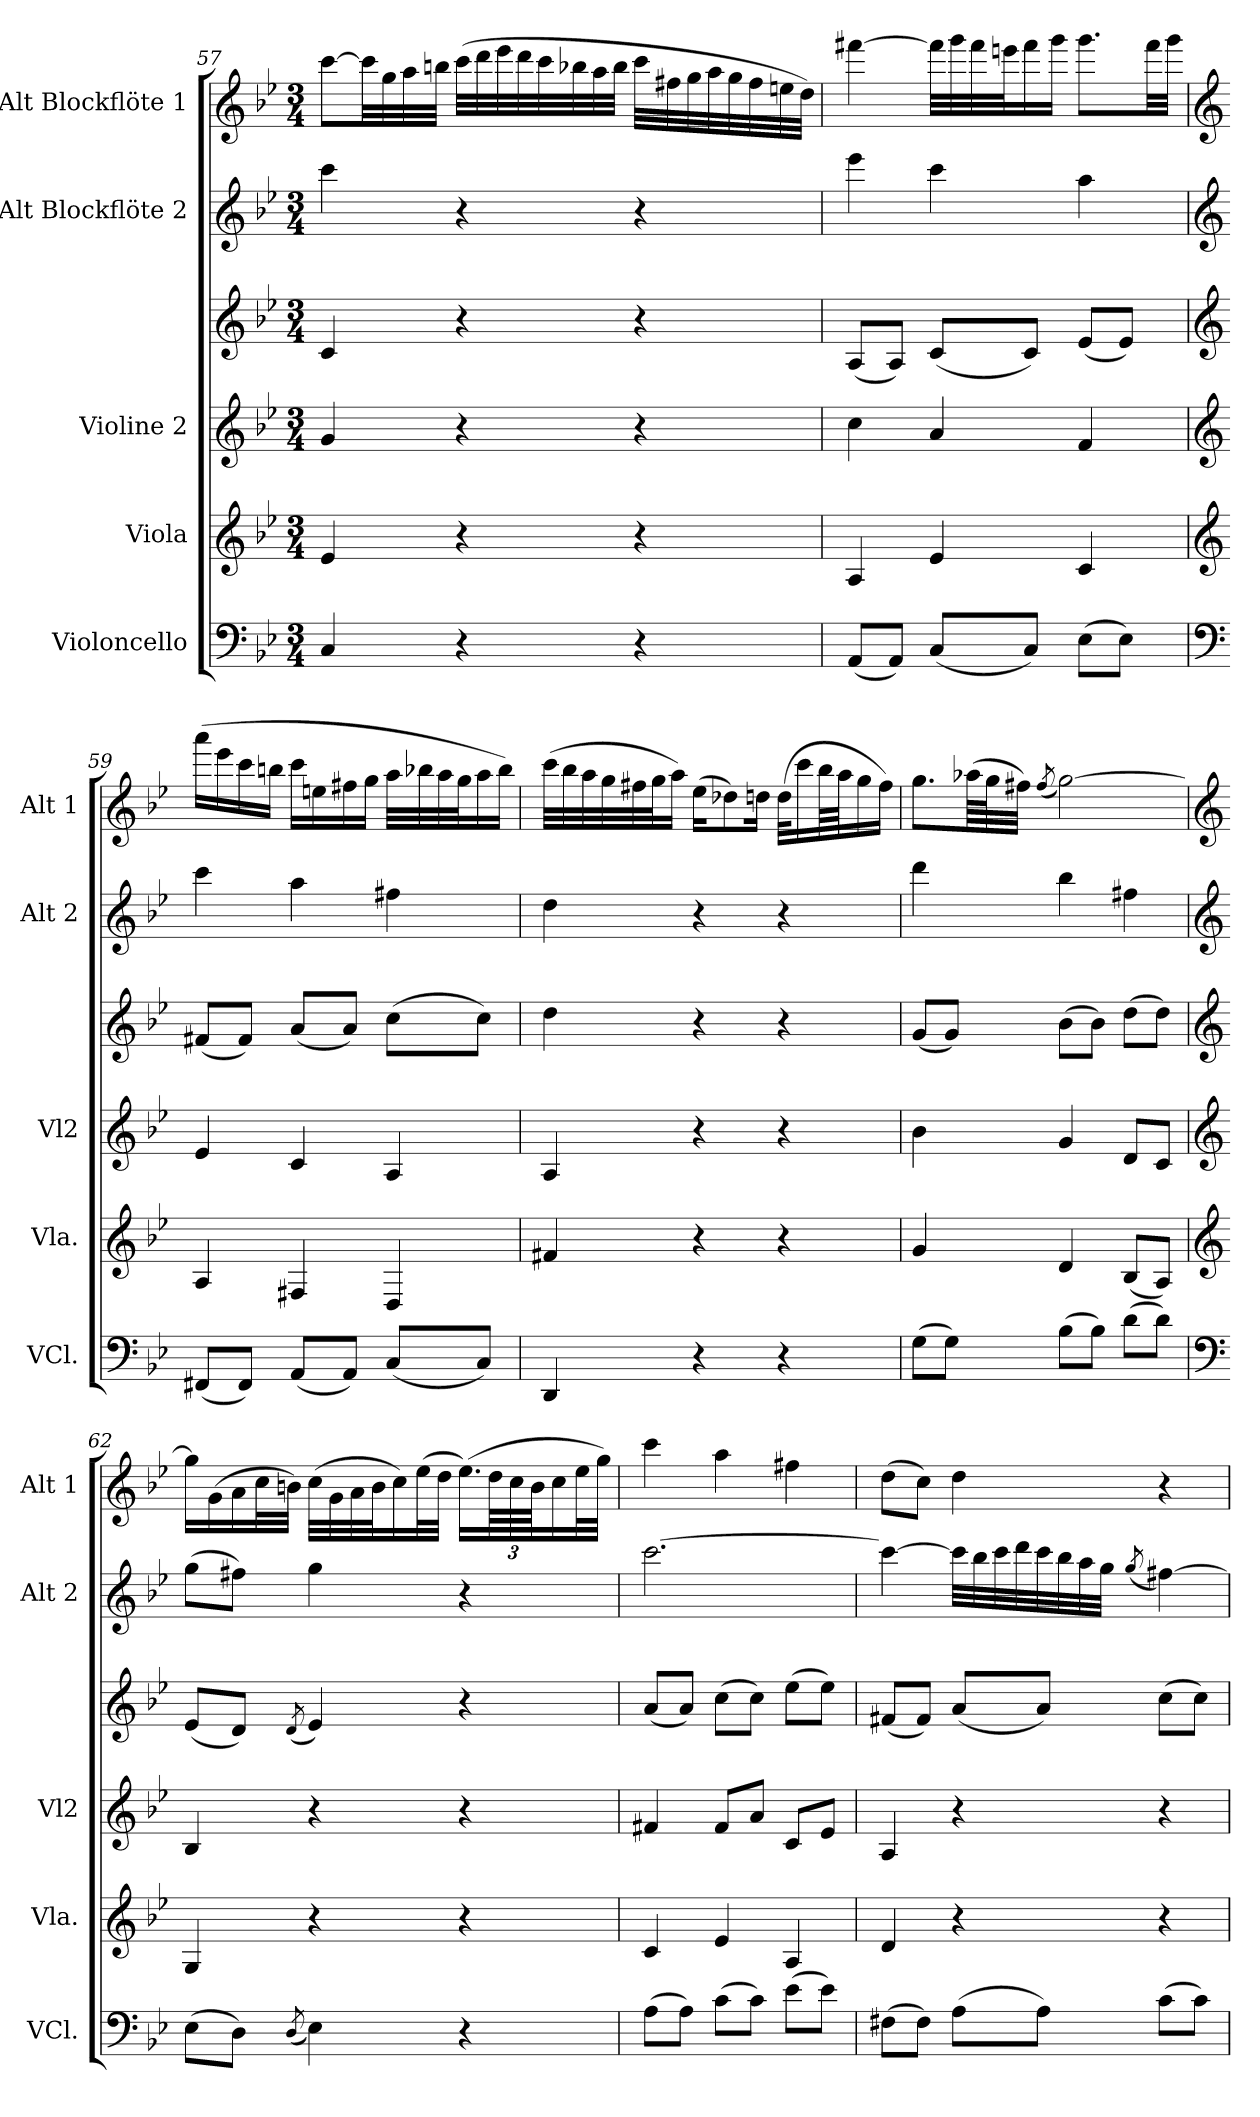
**kern	**kern	**kern	**kern	**kern	**kern
*part5	*part4	*part3	*part3	*part2	*part1
*staff6	*staff5	*staff4	*staff3	*staff2	*staff1
*I"Violoncello	*I"Viola	*I"Violine 2	*	*I"Alt Blockflöte 2	*I"Alt Blockflöte 1
*I'VCl.	*I'Vla.	*I'Vl2	*	*I'Alt 2	*I'Alt 1
*clefF4	*clefG2	*clefG2	*clefG2	*clefG2	*clefG2
*k[b-e-]	*k[b-e-]	*k[b-e-]	*k[b-e-]	*k[b-e-]	*k[b-e-]
*M3/4	*M3/4	*M3/4	*M3/4	*M3/4	*M3/4
=57	=57	=57	=57	=57	=57
4C/	4e-/	4g/	4c/	4ccc\	[8ccc\L
.	.	.	.	.	32ccc\LL]
.	.	.	.	.	32gg\
.	.	.	.	.	32aa\
.	.	.	.	.	32bbn\JJJ
4r	4r	4r	4r	4r	(32ccc\LLL
.	.	.	.	.	32ddd\
.	.	.	.	.	32eee-\
.	.	.	.	.	32ddd\
.	.	.	.	.	32ccc\
.	.	.	.	.	32bb-X\
.	.	.	.	.	32aa\
.	.	.	.	.	32bb-\JJJ
4r	4r	4r	4r	4r	32ccc\LLL
.	.	.	.	.	32ff#X\
.	.	.	.	.	32gg\
.	.	.	.	.	32aa\
.	.	.	.	.	32gg\
.	.	.	.	.	32ff#\
.	.	.	.	.	32een\
.	.	.	.	.	32dd\JJJ)
=58	=58	=58	=58	=58	=58
(8AA/L	4A/	4cc\	(8A/L	4eee-\	[4fff#X\
8AA/J)	.	.	8A/J)	.	.
(8C/L	4e-/	4a/	(8c/L	4ccc\	32fff#\LLL]
.	.	.	.	.	32ggg\
.	.	.	.	.	32fff#\
.	.	.	.	.	32eeen\J
8C/J)	.	.	8c/J)	.	16fff#\
.	.	.	.	.	16ggg\JJ
(8E-\L	4c/	4f/	(8e-/L	4aa\	8.ggg\L
8E-\J)	.	.	8e-/J)	.	.
.	.	.	.	.	32fff#\LL
.	.	.	.	.	32ggg\JJJ
!!LO:LB:g=z
=59	=59	=59	=59	=59	=59
*clefF4	*clefG2	*clefG2	*clefG2	*clefG2	*clefG2
(8FF#X/L	4A/	4e-/	(8f#X/L	4ccc\	(16aaa\LL
.	.	.	.	.	16eee-\
8FF#/J)	.	.	8f#/J)	.	16ccc\
.	.	.	.	.	16bbn\JJ
(8AA/L	4F#X/	4c/	(8a/L	4aa\	16ccc\LL
.	.	.	.	.	16een\
8AA/J)	.	.	8a/J)	.	16ff#X\
.	.	.	.	.	16gg\JJ
(8C/L	4D/	4A/	(8cc\L	4ff#X\	32aa\LLL
.	.	.	.	.	32bb-X\
.	.	.	.	.	32aa\
.	.	.	.	.	32gg\J
8C/J)	.	.	8cc\J)	.	16aa\
.	.	.	.	.	16bb-\JJ)
=60	=60	=60	=60	=60	=60
4DD/	4f#X/	4A/	4dd\	4dd\	(32ccc\LLL
.	.	.	.	.	32bb-\
.	.	.	.	.	32aa\
.	.	.	.	.	32gg\
.	.	.	.	.	32ff#X\
.	.	.	.	.	32gg\J
.	.	.	.	.	16aa\JJ)
4r	4r	4r	4r	4r	(16ee-\KL
.	.	.	.	.	8dd-X\)
.	.	.	.	.	16ddn\Jk
4r	4r	4r	4r	4r	(32dd\KLL
.	.	.	.	.	16ccc\
.	.	.	.	.	64bb-\LL
.	.	.	.	.	64aa\JJ
.	.	.	.	.	16gg\
.	.	.	.	.	16ff#\JJ)
=61	=61	=61	=61	=61	=61
(8G\L	4g/	4b-\	(8g/L	4ddd\	8.gg\L
8G\J)	.	.	8g/J)	.	.
.	.	.	.	.	(64aa-X\LLL
.	.	.	.	.	64gg\J
.	.	.	.	.	32ff#X\JJJ)
.	.	.	.	.	(8qff#/
(8B-\L	4d/	4g/	(8b-\L	4bb-\	[2gg\)
8B-\J)	.	.	8b-\J)	.	.
(8d\L	(8B-/L	8d/L	(8dd\L	4ff#X\	.
8d\J)	8A/J)	8c/J	8dd\J)	.	.
!!LO:PB:g=z
=62	=62	=62	=62	=62	=62
*clefF4	*clefG2	*clefG2	*clefG2	*clefG2	*clefG2
(8E-\L	4G/	4B-/	(8e-/L	(8gg\L	16gg\LL]
.	.	.	.	.	(16g\
8D\J)	.	.	8d/J)	8ff#X\J)	16a\
.	.	.	.	.	32cc\L
.	.	.	.	.	32bn\JJJ)
(8qD/	.	.	(8qd/	.	.
4E-\)	4r	4r	4e-/)	4gg\	(32cc\LLL
.	.	.	.	.	32g\
.	.	.	.	.	32a\
.	.	.	.	.	32b\J
.	.	.	.	.	16cc\)
.	.	.	.	.	(32ee-\L
.	.	.	.	.	32dd\JJJ
4r	4r	4r	4r	4r	(16.ee-\LL)
*	*	*	*	*	*Xbrackettup
.	.	.	.	.	96dd\LL
.	.	.	.	.	96cc\
.	.	.	.	.	96b\JJ
.	.	.	.	.	16cc\
.	.	.	.	.	32ee-\L
.	.	.	.	.	32gg\JJJ)
=63	=63	=63	=63	=63	=63
(8A\L	4c/	4f#X/	(8a/L	[2.ccc\	4ccc\
8A\J)	.	.	8a/J)	.	.
(8c\L	4e-/	8f#/L	(8cc\L	.	4aa\
8c\J)	.	8a/J	8cc\J)	.	.
(8e-\L	4A/	8c/L	(8ee-\L	.	4ff#X\
8e-\J)	.	8e-/J	8ee-\J)	.	.
=64	=64	=64	=64	=64	=64
(8F#X\L	4d/	4A/	(8f#X/L	4ccc\_	(8dd\L
8F#\J)	.	.	8f#/J)	.	8cc\J)
(8A\L	4r	4r	(8a/L	32ccc\LLL]	4dd\
.	.	.	.	32bb-\	.
.	.	.	.	32ccc\	.
.	.	.	.	32ddd\	.
8A\J)	.	.	8a/J)	32ccc\	.
.	.	.	.	32bb-\	.
.	.	.	.	32aa\	.
.	.	.	.	32gg\JJJ	.
.	.	.	.	(8qgg/	.
(8c\L	4r	4r	(8cc\L	[4ff#X\)	4r
8c\J)	.	.	8cc\J)	.	.
=	=	=	=	=	=
*-	*-	*-	*-	*-	*-
